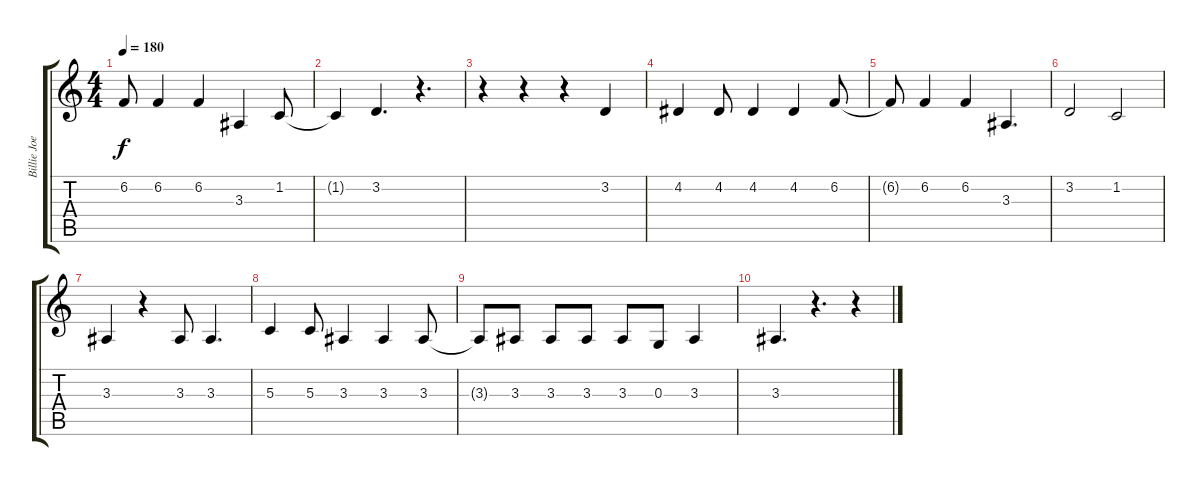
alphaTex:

\track ("Billie Joe Armstrong - Vocals" "Billie Joe") {instrument altosax}
\staff {score tabs}
\tuning (E4 B3 G3 D3 A2 E2) {hide}
\ts (4 4)
\tempo 180
\clef g2
\ks c
6.2{t}.8{dy f} 6.2.4 6.2.4 3.3.4 1.2.8 |
1.2{t}.4 3.2.4{d} r.4{d} |
r.4 r.4 r.4 3.2.4 |
4.2.4 4.2.8 4.2.4 4.2.4 6.2.8 |
6.2{t}.8 6.2.4 6.2.4 3.3.4{d} |
3.2.2 1.2.2 |
3.3.4 r.4 3.3.8 3.3.4{d} |
5.3.4 5.3.8 3.3.4 3.3.4 3.3.8 |
3.3{t}.8 3.3.8 3.3.8 3.3.8 3.3.8 0.3.8 3.3.4 |
3.3.4{d} r.4{d} r.4
